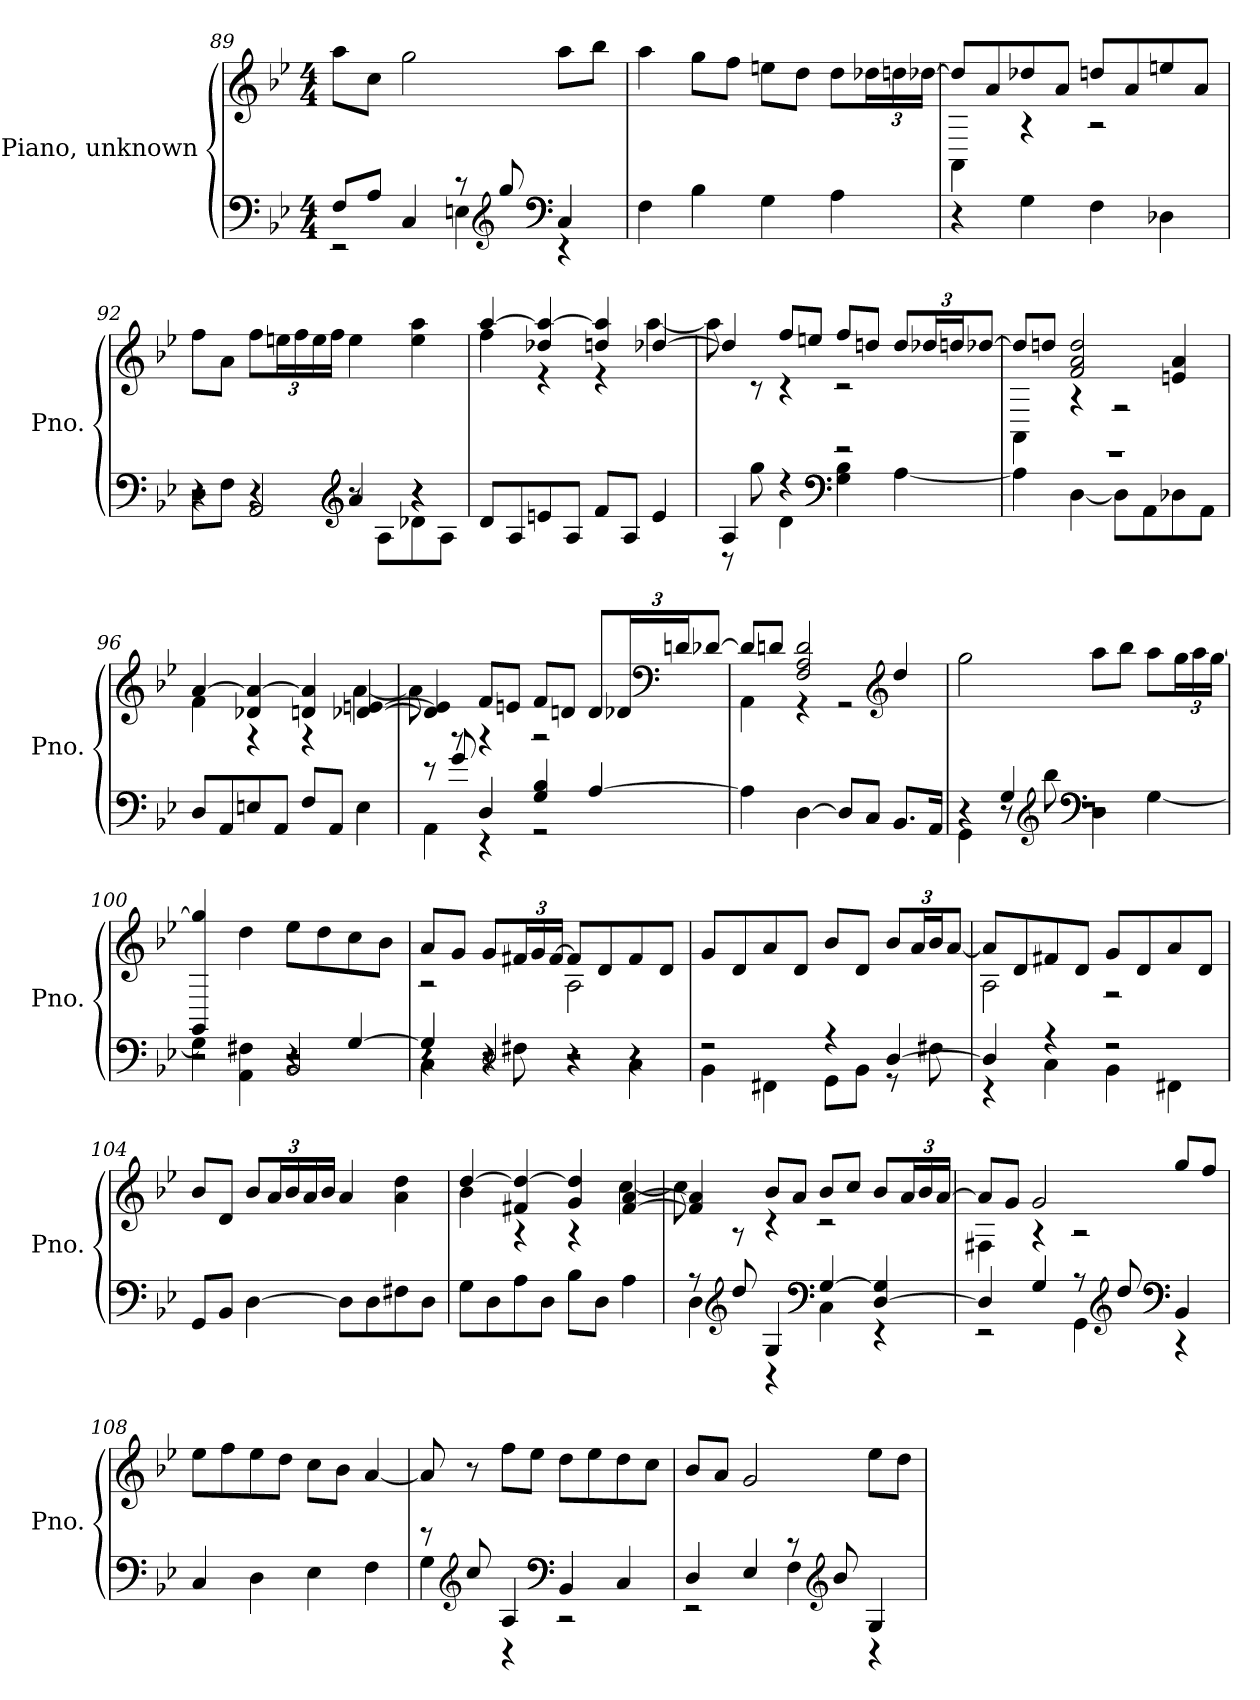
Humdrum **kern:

**kern	**kern
*part1	*part1
*staff2	*staff1
*I"Piano, unknown	*
*I'Pno.	*
*clefF4	*clefG2
*k[b-e-]	*k[b-e-]
*M4/4	*M4/4
=89	=89
*^	*
8F/L	2r	8aa\L
8A/J	.	8cc\J
4C/	.	2gg\
8r	4En\	.
*clefG2	*	*
8gg/	.	.
*clefF4	*	*
4C/	4r	8aa\L
.	.	8bb-\J
*v	*v	*
=90	=90
4F\	4aa\
4B-\	8gg\L
.	8ff\J
4G\	8een\L
.	8dd\J
4A\	8dd\L
*	*Xbrackettup
.	24dd-X\L
.	24ddn\
.	[24dd-X\JJ
!!LO:PB:g=z
=91	=91
*	*^
4r	8dd-/L]	4AA\
.	8a/	.
4G\	8dd-X/	4r
.	8a/J	.
4F\	8ddn/L	2r
.	8a/	.
4D-X\	8een/	.
.	8a/J	.
*	*v	*v
=92	=92
*^	*
*	*^	*
2r	8D\L	4r	8ff\L
.	8F\J	.	8a\J
.	4r	2AA/	12ff\L
.	.	.	24een\L
.	.	.	24ff\
.	.	.	24ee\
.	.	.	24ff\JJ
*clefG2	*	*	*
4a/	8r	.	4ee\
.	8A\L	.	.
4r	8d-X\	4r	4ee\ 4aa\
.	8A\J	.	.
*v	*v	*v	*
=93	=93
*	*^
8d/L	[4aa/	4ff\
8A/	.	.
8en/	4dd-X/ 4aa/_	4r
8A/J	.	.
8f/L	4ddn/ 4aa/]	4r
8A/J	.	.
4e/	[4dd-X/	[4aa\
!!LO:LB:g=z	!!
=94	=94	=94
*^	*	*
4A/	8r	4dd-/]	8aa\]
.	8gg\	.	8r
4r	4d\	8ff/L	4r
.	.	8een/J	.
*clefF4	*	*	*
2r	4G\ 4B-\	8ff/L	2r
.	.	8ddn/J	.
.	[4A\	12dd/L	.
.	.	24dd-X/L	.
.	.	24ddn/J	.
.	.	[12dd-X/J	.
=95	=95	=95	=95
1r	4A\]	8dd-/L]	4AA\
.	.	8ddn/J	.
.	[4D\	2f/ 2a/ 2dd/	4r
.	8D\L]	.	2r
.	8AA\	.	.
.	8D-X\	4en/ 4a/	.
.	8AA\J	.	.
*v	*v	*	*
=96	=96	=96
8D/L	[4a/	4f\
8AA/	.	.
8En/	4d-X/ 4a/_	4r
8AA/J	.	.
8F/L	4dn/ 4a/]	4r
8AA/J	.	.
4E\	[4d-X/ [4en/	[4a\
!!LO:LB:g=z	!!
=97	=97	=97
*^	*	*
8r	4AA\	4d-/] 4e/]	8a\]
8g/	.	.	8r
4D/	4r	8f/L	4r
.	.	8en/J	.
4G/ 4B-/	2r	8f/L	2r
.	.	8dn/J	.
[4A/	.	12d/L	.
.	.	24d-X/L	.
*	*	*clefF4	*
.	.	24dn/J	.
.	.	[12d-X/J	.
*v	*v	*	*
=98	=98	=98
4A\]	8d-/L]	4AA\
.	8dn/J	.
[4D\	2F/ 2A/ 2d/	4r
8D/L]	.	2r
8C/J	.	.
*	*clefG2	*
8.BB-/L	4dd/	.
16AA/Jk	.	.
*	*v	*v
=99	=99
*^	*
*	*^	*
1r	4GG\	4r	2gg\
.	8r	4G/	.
*clefG2	*	*	*
.	8bb-\	.	.
*clefF4	*	*	*
.	4D\	2r	8aa\L
.	.	.	8bb-\J
.	[4G\	.	8aa\L
.	.	.	24gg\L
.	.	.	24aa\
.	.	.	[24gg\JJ
!!LO:LB:g=z
=100	=100	=100	=100
2r	4G\]	2r	4GG/ 4gg/]
.	4AA\ 4F#X\	.	4dd\
4r	2r	2BB-/	8ee-\L
.	.	.	8dd\
[4G/	.	.	8cc\
.	.	.	8b-\J
=101	=101	=101	=101
*	*	*	*^
4G/]	4C\	4r	8a/L	2r
.	.	.	8g/J	.
4r	8r	2D/	8g/L	.
.	8F#X\	.	24f#X/L	.
.	.	.	24g/	.
.	.	.	[24f#/JJ	.
2r	4r	.	8f#/L]	2A\
.	.	.	8d/	.
.	4C\	4r	8f#/	.
.	.	.	8d/J	.
*	*v	*v	*	*
*	*	*v	*v
=102	=102	=102
2r	4BB-\	8g/L
.	.	8d/
.	4FF#X\	8a/
.	.	8d/J
4r	8GG\L	8b-/L
.	8BB-\J	8d/J
[4D/	8r	12b-/L
.	.	24a/L
.	8F#X\	24b-/J
.	.	[12a/J
=103	=103	=103
*	*	*^
4D/]	4r	8a/L]	2A\
.	.	8d/	.
4r	4C\	8f#X/	.
.	.	8d/J	.
2r	4BB-\	8g/L	2r
.	.	8d/	.
.	4FF#X\	8a/	.
.	.	8d/J	.
*v	*v	*	*
*	*v	*v
!!LO:LB:g=z
=104	=104
8GG/L	8b-/L
8BB-/J	8d/J
[4D\	12b-/L
.	24a/L
.	24b-/
.	24a/
.	24b-/JJ
8D\L]	4a/
8D\	.
8F#X\	4a\ 4dd\
8D\J	.
=105	=105
*	*^
8G\L	[4dd/	4b-\
8D\	.	.
8A\	4f#X/ 4dd/_	4r
8D\J	.	.
8B-\L	4g/ 4dd/]	4r
8D\J	.	.
4A\	[4f#/ [4a/	[4cc\
=106	=106	=106
*^	*	*
8r	4D\	4f#/] 4a/]	8cc\]
*clefG2	*	*	*
8dd/	.	.	8r
4G/	4r	8b-/L	4r
.	.	8a/J	.
*clefF4	*	*	*
[4G/	4C\	8b-/L	2r
.	.	8cc/J	.
[4D/ 4G/]	4r	8b-/L	.
.	.	24a/L	.
.	.	24b-/	.
.	.	[24a/JJ	.
!!LO:LB:g=z	!!
=107	=107	=107	=107
4D/]	2r	8a/L]	4F#X\
.	.	8g/J	.
4G/	.	2g/	4r
8r	4GG\	.	2r
*clefG2	*	*	*
8dd/	.	.	.
*clefF4	*	*	*
4BB-/	4r	8gg/L	.
.	.	8ff/J	.
*v	*v	*	*
*	*v	*v
=108	=108
4C/	8ee-\L
.	8ff\
4D\	8ee-\
.	8dd\J
4E-\	8cc\L
.	8b-\J
4F\	[4a/
=109	=109
*^	*
8r	4G\	8a/]
*clefG2	*	*
8cc/	.	8r
4A/	4r	8ff\L
.	.	8ee-\J
*clefF4	*	*
4BB-/	2r	8dd\L
.	.	8ee-\
4C/	.	8dd\
.	.	8cc\J
=110	=110	=110
4D/	2r	8b-/L
.	.	8a/J
4E-/	.	2g/
8r	4F\	.
*clefG2	*	*
8b-/	.	.
4G/	4r	8ee-\L
.	.	8dd\J
*v	*v	*
=	=
*-	*-
